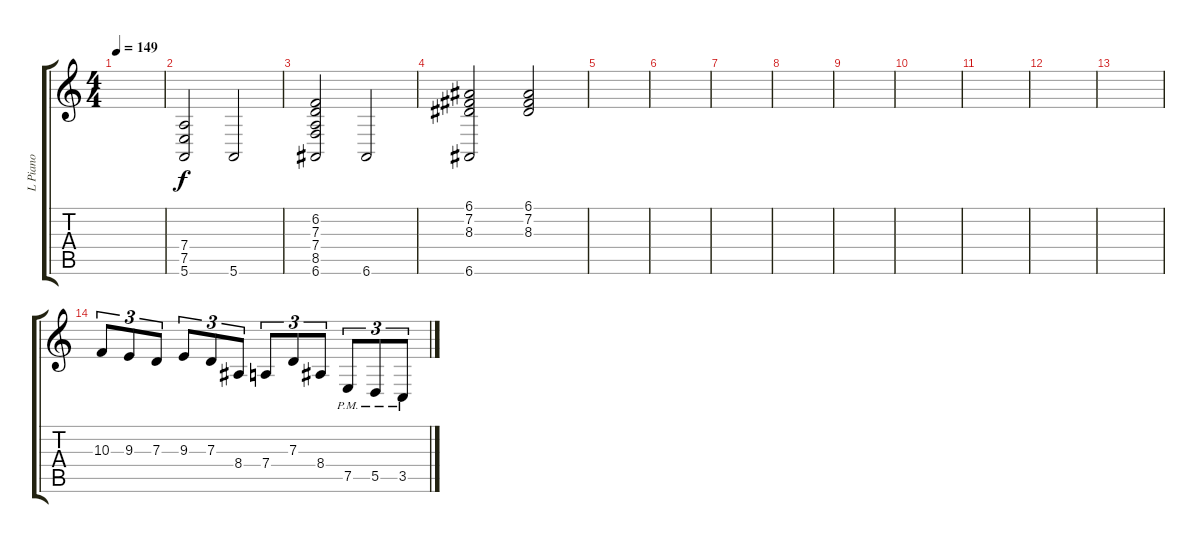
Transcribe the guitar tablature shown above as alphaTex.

\track ("L Piano" "L Piano") {instrument acousticgrandpiano}
\staff {score tabs}
\tuning (E4 B3 G3 D3 A2 E2) {hide}
\ts (4 4)
\tempo 149
\clef g2
\ks c
|
(7.4 7.5 5.6).2 5.6.2 |
(6.2 7.3 7.4 8.5 6.6).2 6.6.2 |
(6.1 7.2 8.3 6.6).2 (6.1 7.2 8.3).2 |
|
|
|
|
|
|
|
|
|
10.3.8{tu (3 2)} 9.3.8{tu (3 2)} 7.3.8{tu (3 2)} 9.3.8{tu (3 2)} 7.3.8{tu (3 2)} 8.4.8{tu (3 2)} 7.4.8{tu (3 2)} 7.3.8{tu (3 2)} 8.4.8{tu (3 2)} 7.5{pm}.8{tu (3 2)} 5.5{pm}.8{tu (3 2)} 3.5{pm}.8{tu (3 2)}
